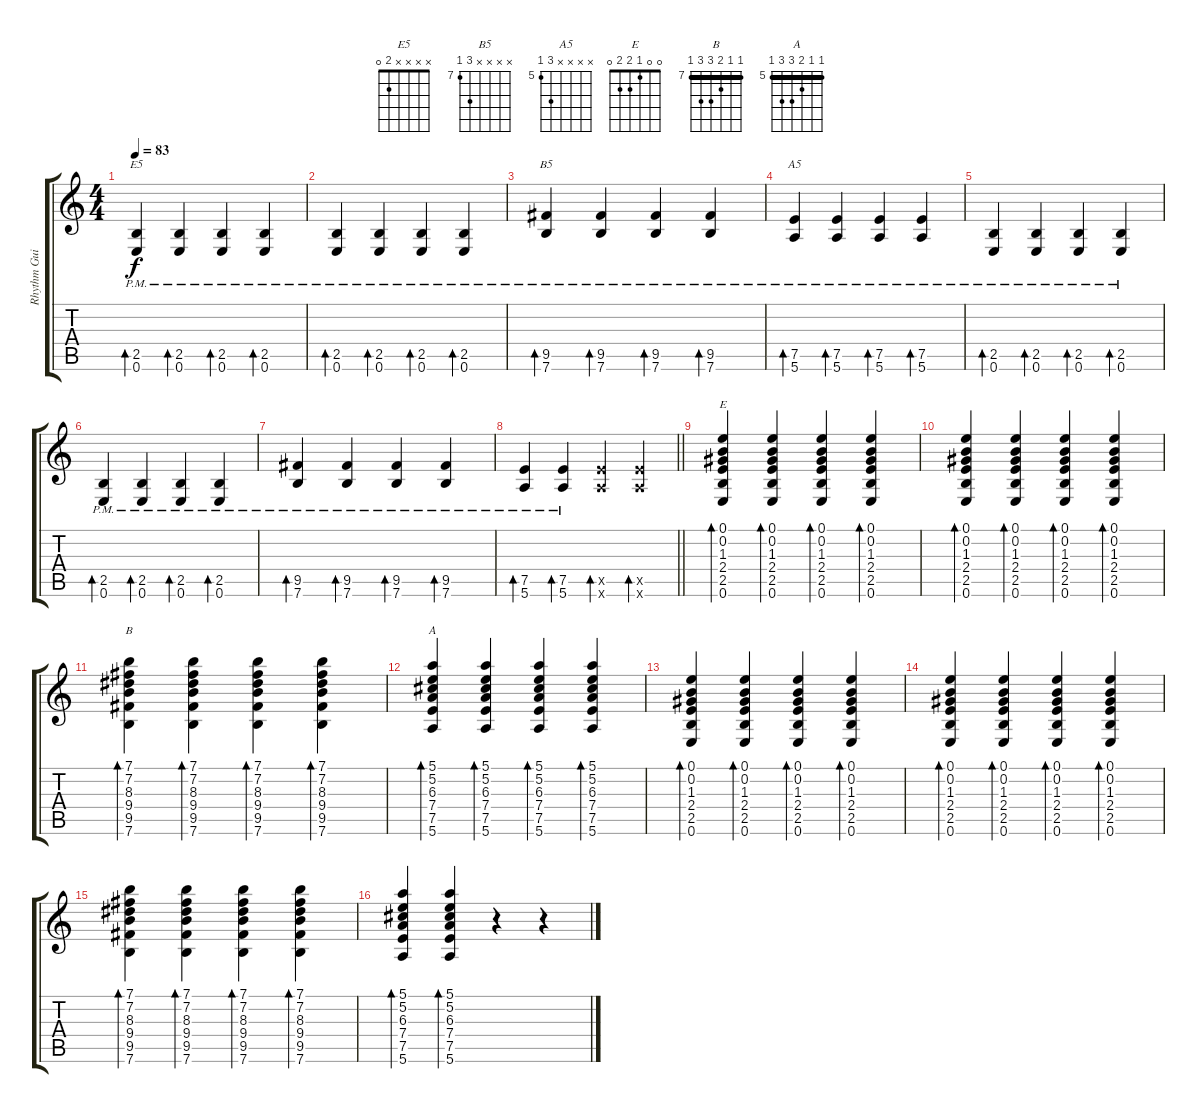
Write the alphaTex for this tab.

\track ("Rhythm Guitar" "Rhythm Gui") {instrument acousticguitarsteel}
\staff {score tabs}
\tuning (E4 B3 G3 D3 A2 E2) {hide}
\chord ("E5" x x x x 2 0)
\chord ("B5" x x x x 9 7) {firstfret 7}
\chord ("A5" x x x x 7 5) {firstfret 5}
\chord ("E" 0 0 1 2 2 0)
\chord ("B" 7 7 8 9 9 7) {firstfret 7 barre 7}
\chord ("A" 5 5 6 7 7 5) {firstfret 5 barre 5}
\ts (4 4)
\tempo 83
\clef g2
\ks c
(2.5{pm} 0.6{pm}).4{bd 30 ch "E5" dy f} (2.5{pm} 0.6{pm}).4{bd 30} (2.5{pm} 0.6{pm}).4{bd 30} (2.5{pm} 0.6{pm}).4{bd 30} |
(2.5{pm} 0.6{pm}).4{bd 30} (2.5{pm} 0.6{pm}).4{bd 30} (2.5{pm} 0.6{pm}).4{bd 30} (2.5{pm} 0.6{pm}).4{bd 30} |
(9.5{pm} 7.6{pm}).4{bd 30 ch "B5"} (9.5{pm} 7.6{pm}).4{bd 30} (9.5{pm} 7.6{pm}).4{bd 30} (9.5{pm} 7.6{pm}).4{bd 30} |
(7.5{pm} 5.6{pm}).4{bd 30 ch "A5"} (7.5{pm} 5.6{pm}).4{bd 30} (7.5{pm} 5.6{pm}).4{bd 30} (7.5{pm} 5.6{pm}).4{bd 30} |
(2.5{pm} 0.6{pm}).4{bd 30} (2.5{pm} 0.6{pm}).4{bd 30} (2.5{pm} 0.6{pm}).4{bd 30} (2.5{pm} 0.6{pm}).4{bd 30} |
(2.5{pm} 0.6{pm}).4{bd 30} (2.5{pm} 0.6{pm}).4{bd 30} (2.5{pm} 0.6{pm}).4{bd 30} (2.5{pm} 0.6{pm}).4{bd 30} |
(9.5{pm} 7.6{pm}).4{bd 30} (9.5{pm} 7.6{pm}).4{bd 30} (9.5{pm} 7.6{pm}).4{bd 30} (9.5{pm} 7.6{pm}).4{bd 30} |
\barLineRight lightlight
(7.5{pm} 5.6{pm}).4{bd 30} (7.5{pm} 5.6{pm}).4{bd 30} (7.5{x} 5.6{x}).4{bd 30} (7.5{x} 5.6{x}).4{bd 30} |
(0.1 0.2 1.3 2.4 2.5 0.6).4{bd 30 ch "E"} (0.1 0.2 1.3 2.4 2.5 0.6).4{bd 30} (0.1 0.2 1.3 2.4 2.5 0.6).4{bd 30} (0.1 0.2 1.3 2.4 2.5 0.6).4{bd 30} |
(0.1 0.2 1.3 2.4 2.5 0.6).4{bd 30} (0.1 0.2 1.3 2.4 2.5 0.6).4{bd 30} (0.1 0.2 1.3 2.4 2.5 0.6).4{bd 30} (0.1 0.2 1.3 2.4 2.5 0.6).4{bd 30} |
(7.1 7.2 8.3 9.4 9.5 7.6).4{bd 30 ch "B"} (7.1 7.2 8.3 9.4 9.5 7.6).4{bd 30} (7.1 7.2 8.3 9.4 9.5 7.6).4{bd 30} (7.1 7.2 8.3 9.4 9.5 7.6).4{bd 30} |
(5.1 5.2 6.3 7.4 7.5 5.6).4{bd 30 ch "A"} (5.1 5.2 6.3 7.4 7.5 5.6).4{bd 30} (5.1 5.2 6.3 7.4 7.5 5.6).4{bd 30} (5.1 5.2 6.3 7.4 7.5 5.6).4{bd 30} |
(0.1 0.2 1.3 2.4 2.5 0.6).4{bd 30} (0.1 0.2 1.3 2.4 2.5 0.6).4{bd 30} (0.1 0.2 1.3 2.4 2.5 0.6).4{bd 30} (0.1 0.2 1.3 2.4 2.5 0.6).4{bd 30} |
(0.1 0.2 1.3 2.4 2.5 0.6).4{bd 30} (0.1 0.2 1.3 2.4 2.5 0.6).4{bd 30} (0.1 0.2 1.3 2.4 2.5 0.6).4{bd 30} (0.1 0.2 1.3 2.4 2.5 0.6).4{bd 30} |
(7.1 7.2 8.3 9.4 9.5 7.6).4{bd 30} (7.1 7.2 8.3 9.4 9.5 7.6).4{bd 30} (7.1 7.2 8.3 9.4 9.5 7.6).4{bd 30} (7.1 7.2 8.3 9.4 9.5 7.6).4{bd 30} |
(5.1 5.2 6.3 7.4 7.5 5.6).4{bd 30} (5.1 5.2 6.3 7.4 7.5 5.6).4{bd 30} r.4 r.4
